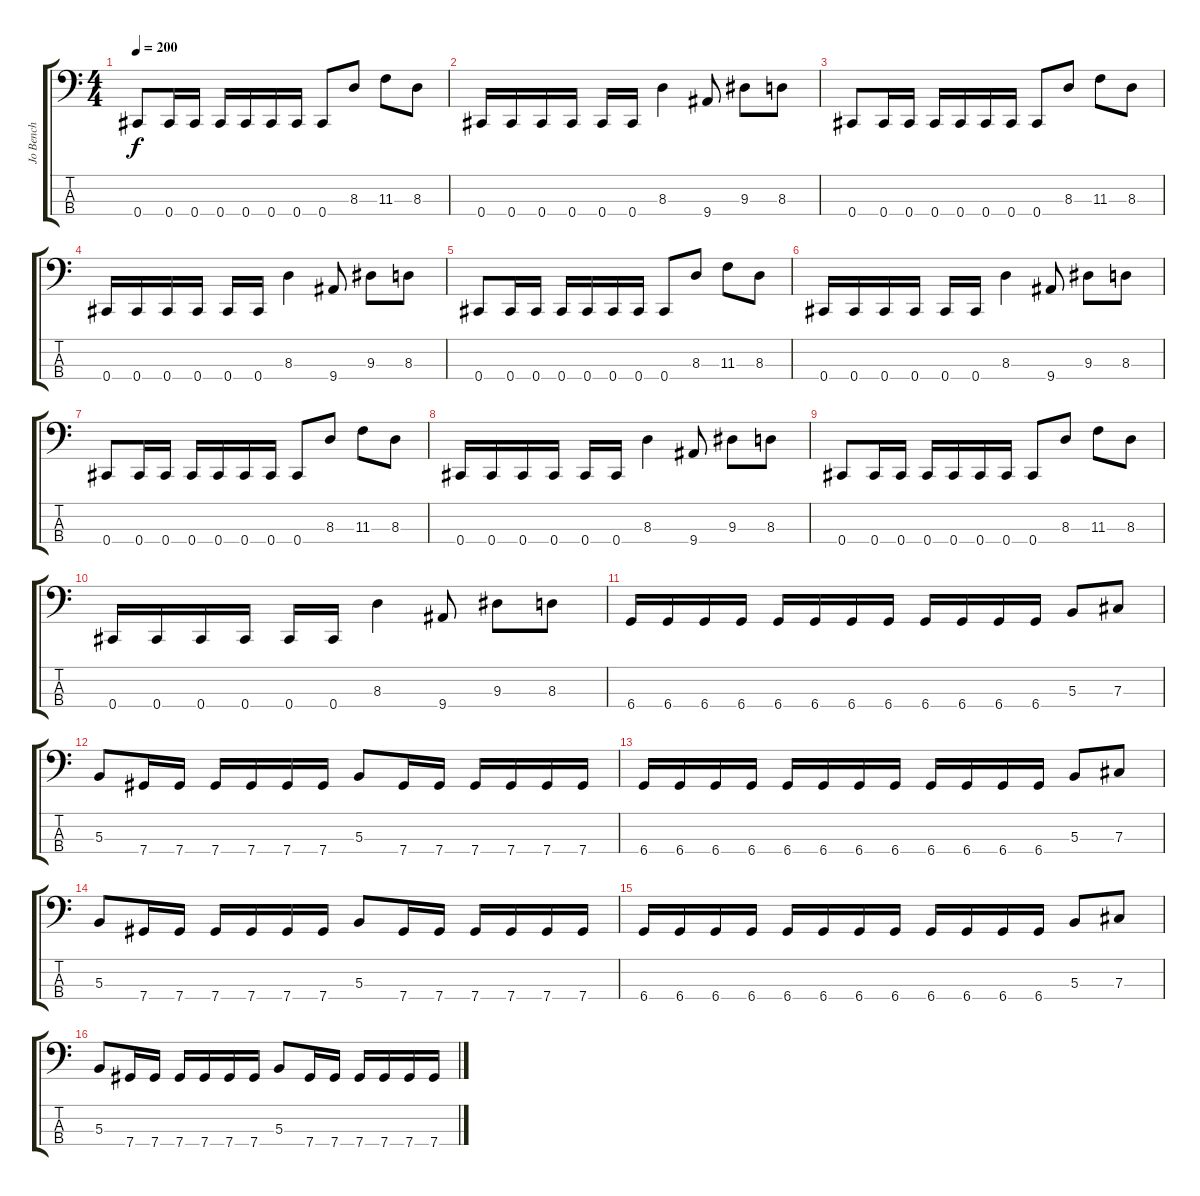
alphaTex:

\track ("Jo Bench" "Jo Bench") {instrument electricbassfinger}
\staff {score tabs}
\tuning (E2 B1 Gb1 Db1) {hide}
\ts (4 4)
\tempo 200
\clef f4
\ks c
0.4.8{dy f} 0.4.16 0.4.16 0.4.16 0.4.16 0.4.16 0.4.16 0.4.8 8.3.8 11.3.8 8.3.8 |
0.4.16 0.4.16 0.4.16 0.4.16 0.4.16 0.4.16 8.3.4 9.4.8 9.3.8 8.3.8 |
0.4.8 0.4.16 0.4.16 0.4.16 0.4.16 0.4.16 0.4.16 0.4.8 8.3.8 11.3.8 8.3.8 |
0.4.16 0.4.16 0.4.16 0.4.16 0.4.16 0.4.16 8.3.4 9.4.8 9.3.8 8.3.8 |
0.4.8 0.4.16 0.4.16 0.4.16 0.4.16 0.4.16 0.4.16 0.4.8 8.3.8 11.3.8 8.3.8 |
0.4.16 0.4.16 0.4.16 0.4.16 0.4.16 0.4.16 8.3.4 9.4.8 9.3.8 8.3.8 |
0.4.8 0.4.16 0.4.16 0.4.16 0.4.16 0.4.16 0.4.16 0.4.8 8.3.8 11.3.8 8.3.8 |
0.4.16 0.4.16 0.4.16 0.4.16 0.4.16 0.4.16 8.3.4 9.4.8 9.3.8 8.3.8 |
0.4.8 0.4.16 0.4.16 0.4.16 0.4.16 0.4.16 0.4.16 0.4.8 8.3.8 11.3.8 8.3.8 |
0.4.16 0.4.16 0.4.16 0.4.16 0.4.16 0.4.16 8.3.4 9.4.8 9.3.8 8.3.8 |
6.4.16 6.4.16 6.4.16 6.4.16 6.4.16 6.4.16 6.4.16 6.4.16 6.4.16 6.4.16 6.4.16 6.4.16 5.3.8 7.3.8 |
5.3.8 7.4.16 7.4.16 7.4.16 7.4.16 7.4.16 7.4.16 5.3.8 7.4.16 7.4.16 7.4.16 7.4.16 7.4.16 7.4.16 |
6.4.16 6.4.16 6.4.16 6.4.16 6.4.16 6.4.16 6.4.16 6.4.16 6.4.16 6.4.16 6.4.16 6.4.16 5.3.8 7.3.8 |
5.3.8 7.4.16 7.4.16 7.4.16 7.4.16 7.4.16 7.4.16 5.3.8 7.4.16 7.4.16 7.4.16 7.4.16 7.4.16 7.4.16 |
6.4.16 6.4.16 6.4.16 6.4.16 6.4.16 6.4.16 6.4.16 6.4.16 6.4.16 6.4.16 6.4.16 6.4.16 5.3.8 7.3.8 |
5.3.8 7.4.16 7.4.16 7.4.16 7.4.16 7.4.16 7.4.16 5.3.8 7.4.16 7.4.16 7.4.16 7.4.16 7.4.16 7.4.16
